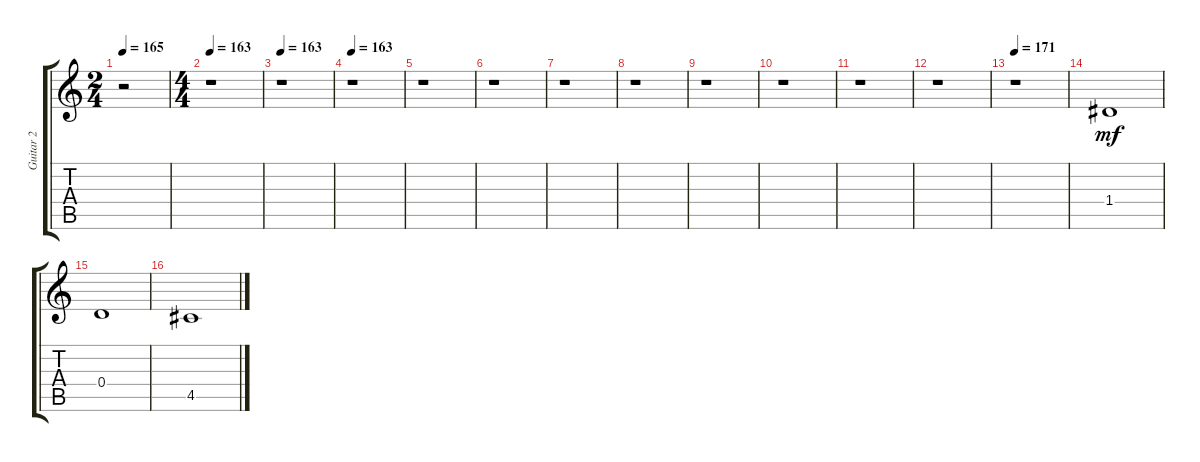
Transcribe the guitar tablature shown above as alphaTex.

\track ("Guitar 2" "Guitar 2") {instrument distortionguitar}
\staff {score tabs}
\tuning (E4 B3 G3 D3 A2 E2) {hide}
\ts (2 4)
\tempo 165
\clef g2
\ks c
r.2{dy mf} |
\ts (4 4)
\tempo 163
r.1 |
\tempo 163
r.1 |
\tempo 163
r.1 |
r.1 |
r.1 |
r.1 |
r.1 |
r.1 |
r.1 |
r.1 |
r.1 |
\tempo 171
r.1 |
1.4.1 |
0.4.1 |
4.5.1
